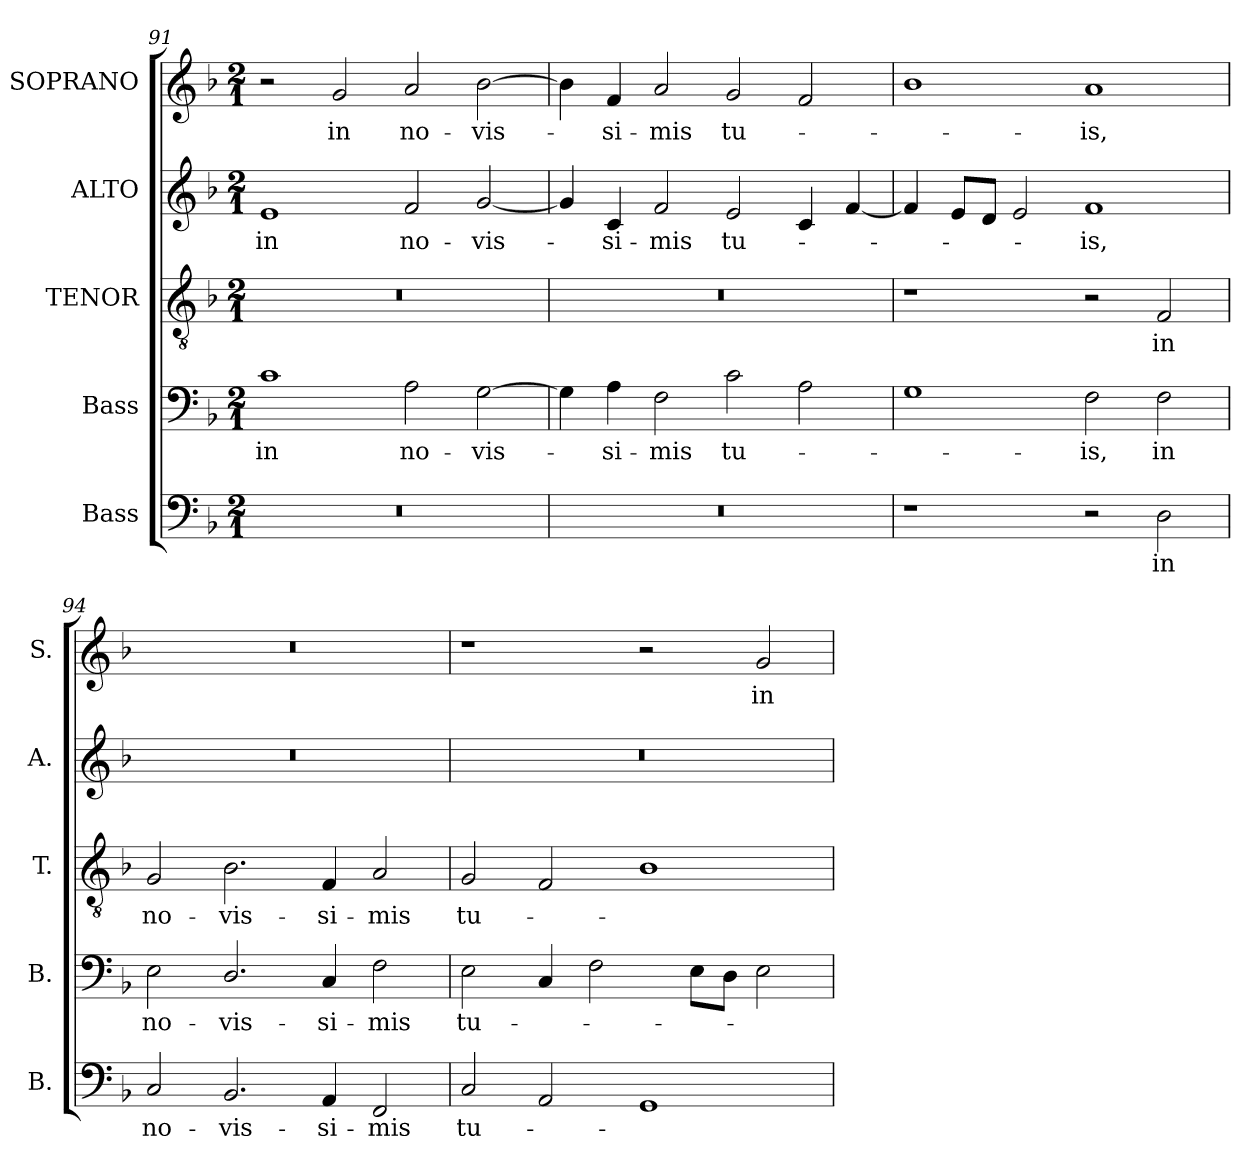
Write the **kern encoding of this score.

**kern	**text	**kern	**text	**kern	**text	**kern	**text	**kern	**text
*part5	*part5	*part4	*part4	*part3	*part3	*part2	*part2	*part1	*part1
*staff5	*staff5	*staff4	*staff4	*staff3	*staff3	*staff2	*staff2	*staff1	*staff1
*I"Bass	*	*I"Bass	*	*I"TENOR	*	*I"ALTO	*	*I"SOPRANO	*
*I'B.	*	*I'B.	*	*I'T.	*	*I'A.	*	*I'S.	*
*clefF4	*	*clefF4	*	*clefGv2	*	*clefG2	*	*clefG2	*
*	*	*	*	*ITrd7c12	*	*	*	*	*
*k[b-]	*	*k[b-]	*	*k[b-]	*	*k[b-]	*	*k[b-]	*
*F:	*	*F:	*	*F:	*	*F:	*	*F:	*
*M2/1	*	*M2/1	*	*M2/1	*	*M2/1	*	*M2/1	*
=91	=91	=91	=91	=91	=91	=91	=91	=91	=91
!LO:N:vis=1	!	!	!	!	!	!	!	!	!
!	!	!	!LO:LY:b:color=#000000	!LO:N:vis=1	!	!	!	!	!
!	!	!	!	!	!	!	!LO:LY:b:color=#000000	!	!
0r	.	1ci	in	0r	.	1ei	in	2r	.
!	!	!	!	!	!	!	!	!	!LO:LY:b:color=#000000
.	.	.	.	.	.	.	.	2gi/	in
!	!	!	!LO:LY:b:color=#000000	!	!	!	!	!	!
!	!	!	!	!	!	!	!LO:LY:b:color=#000000	!	!
!	!	!	!	!	!	!	!	!	!LO:LY:b:color=#000000
.	.	2Ai\	no-	.	.	2fi/	no-	2ai/	no-
!	!	!	!LO:LY:b:color=#000000	!	!	!	!	!	!
!	!	!	!	!	!	!	!LO:LY:b:color=#000000	!	!
!	!	!	!	!	!	!	!	!	!LO:LY:b:color=#000000
.	.	[2Gi\	-vis-	.	.	[2gi/	-vis-	[2b-i\	-vis-
=92	=92	=92	=92	=92	=92	=92	=92	=92	=92
!LO:N:vis=1	!	!	!	!LO:N:vis=1	!	!	!	!	!
0r	.	4Gi\]	.	0r	.	4gi/]	.	4b-i\]	.
!	!	!	!LO:LY:b:color=#000000	!	!	!	!	!	!
!	!	!	!	!	!	!	!LO:LY:b:color=#000000	!	!
!	!	!	!	!	!	!	!	!	!LO:LY:b:color=#000000
.	.	4Ai\	-si-	.	.	4ci/	-si-	4fi/	-si-
!	!	!	!LO:LY:b:color=#000000	!	!	!	!	!	!
!	!	!	!	!	!	!	!LO:LY:b:color=#000000	!	!
!	!	!	!	!	!	!	!	!	!LO:LY:b:color=#000000
.	.	2Fi\	-mis	.	.	2fi/	-mis	2ai/	-mis
!	!	!	!LO:LY:b:color=#000000	!	!	!	!	!	!
!	!	!	!	!	!	!	!LO:LY:b:color=#000000	!	!
!	!	!	!	!	!	!	!	!	!LO:LY:b:color=#000000
.	.	2ci\	tu-	.	.	2ei/	tu-	2gi/	tu-
.	.	2Ai\	.	.	.	4ci/	.	2fi/	.
.	.	.	.	.	.	[4fi/	.	.	.
=93	=93	=93	=93	=93	=93	=93	=93	=93	=93
1r	.	1Gi	.	1r	.	4fi/]	.	1b-i	.
.	.	.	.	.	.	8ei/L	.	.	.
.	.	.	.	.	.	8di/J	.	.	.
.	.	.	.	.	.	2ei/	.	.	.
!	!	!	!LO:LY:b:color=#000000	!	!	!	!	!	!
!	!	!	!	!	!	!	!LO:LY:b:color=#000000	!	!
!	!	!	!	!	!	!	!	!	!LO:LY:b:color=#000000
2r	.	2Fi\	-is,	2r	.	1fi	-is,	1ai	-is,
!	!LO:LY:b:color=#000000	!	!	!	!	!	!	!	!
!	!	!	!LO:LY:b:color=#000000	!	!	!	!	!	!
!	!	!	!	!	!LO:LY:b:color=#000000	!	!	!	!
2Di\	in	2Fi\	in	2FFi/	in	.	.	.	.
=94	=94	=94	=94	=94	=94	=94	=94	=94	=94
!	!LO:LY:b:color=#000000	!	!	!	!	!	!	!	!
!	!	!	!LO:LY:b:color=#000000	!	!	!	!	!	!
!	!	!	!	!	!LO:LY:b:color=#000000	!LO:N:vis=1	!	!LO:N:vis=1	!
2Ci/	no-	2Ei\	no-	2GGi/	no-	0r	.	0r	.
!	!LO:LY:b:color=#000000	!	!	!	!	!	!	!	!
!	!	!	!LO:LY:b:color=#000000	!	!	!	!	!	!
!	!	!	!	!	!LO:LY:b:color=#000000	!	!	!	!
2.BB-i/	-vis-	2.Di/	-vis-	2.BB-i\	-vis-	.	.	.	.
!	!LO:LY:b:color=#000000	!	!	!	!	!	!	!	!
!	!	!	!LO:LY:b:color=#000000	!	!	!	!	!	!
!	!	!	!	!	!LO:LY:b:color=#000000	!	!	!	!
4AAi/	-si-	4Ci/	-si-	4FFi/	-si-	.	.	.	.
!	!LO:LY:b:color=#000000	!	!	!	!	!	!	!	!
!	!	!	!LO:LY:b:color=#000000	!	!	!	!	!	!
!	!	!	!	!	!LO:LY:b:color=#000000	!	!	!	!
2FFi/	-mis	2Fi\	-mis	2AAi/	-mis	.	.	.	.
=95	=95	=95	=95	=95	=95	=95	=95	=95	=95
!	!LO:LY:b:color=#000000	!	!	!	!	!	!	!	!
!	!	!	!LO:LY:b:color=#000000	!	!	!	!	!	!
!	!	!	!	!	!LO:LY:b:color=#000000	!LO:N:vis=1	!	!	!
2Ci/	tu-	2Ei\	tu-	2GGi/	tu-	0r	.	1r	.
2AAi/	.	4Ci/	.	2FFi/	.	.	.	.	.
.	.	2Fi\	.	.	.	.	.	.	.
1GGi	.	.	.	1BB-i	.	.	.	2r	.
.	.	8Ei\L	.	.	.	.	.	.	.
.	.	8Di\J	.	.	.	.	.	.	.
!	!	!	!	!	!	!	!	!	!LO:LY:b:color=#000000
.	.	2Ei\	.	.	.	.	.	2gi/	in
=	=	=	=	=	=	=	=	=	=
*-	*-	*-	*-	*-	*-	*-	*-	*-	*-
